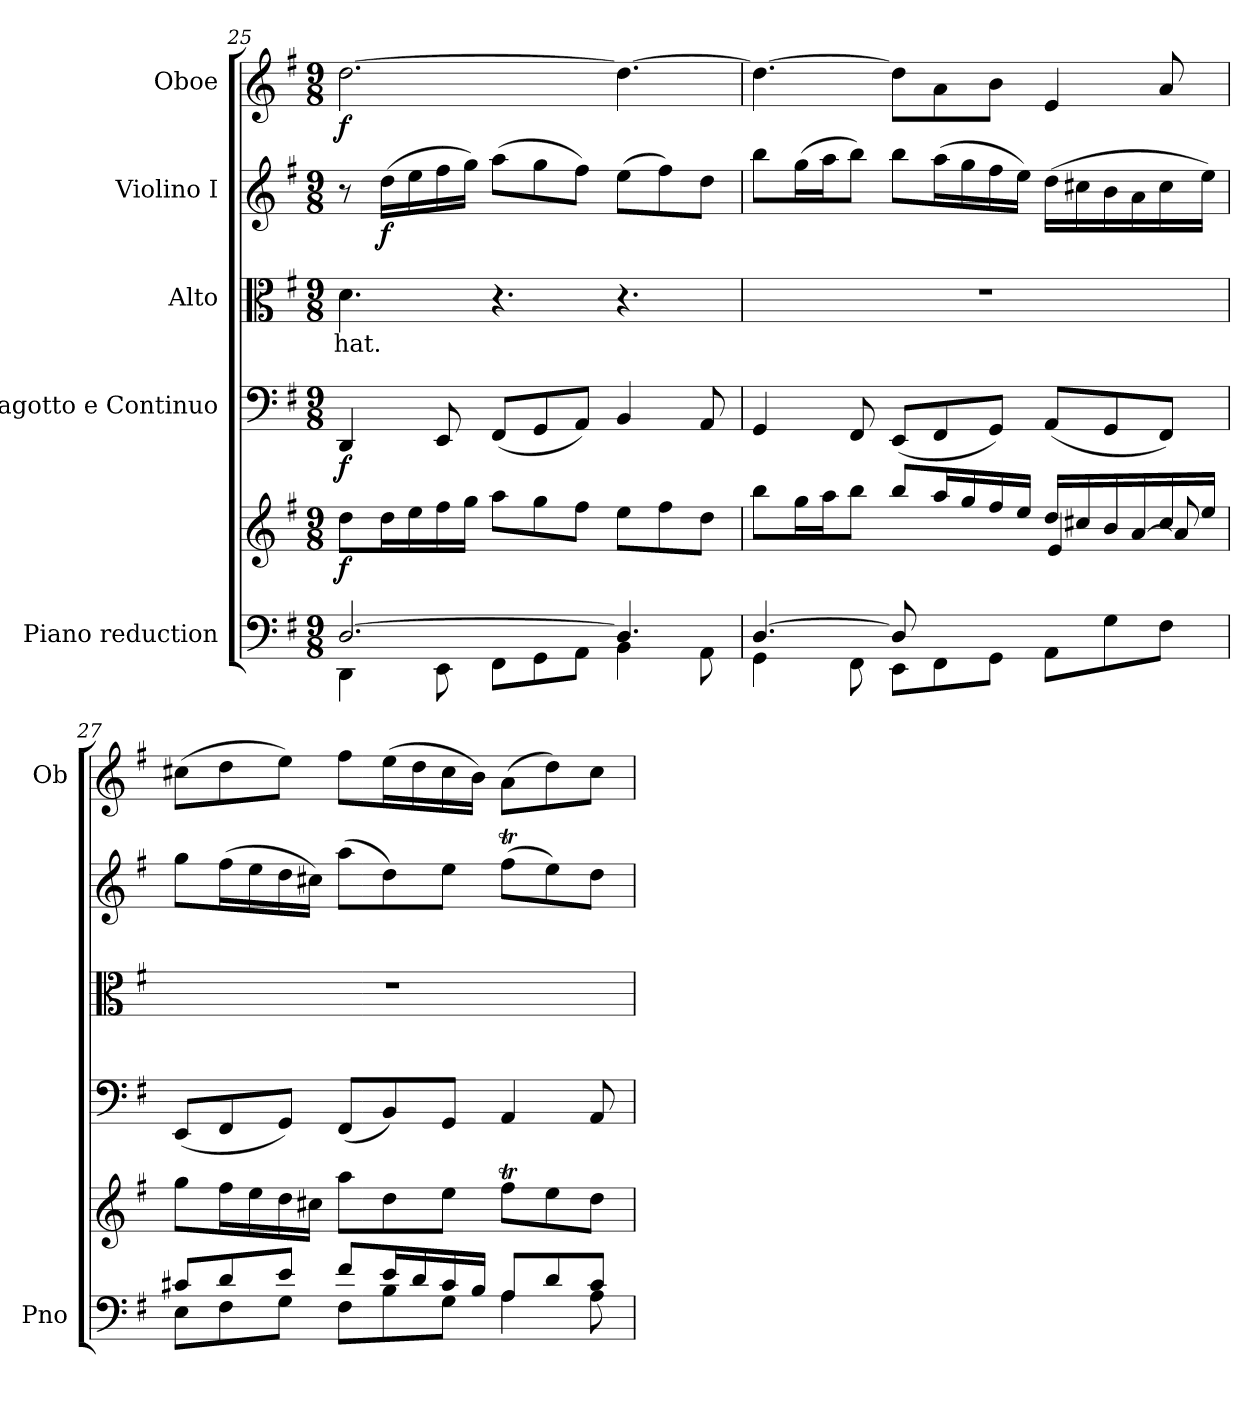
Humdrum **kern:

**kern	**kern	**dynam	**kern	**dynam	**kern	**text	**kern	**dynam	**kern	**dynam
*part5	*part5	*part5	*part4	*part4	*part3	*part3	*part2	*part2	*part1	*part1
*staff6	*staff5	*staff5/6	*staff4	*staff4	*staff3	*staff3	*staff2	*staff2	*staff1	*staff1
*I"Piano reduction	*	*	*I"Fagotto e Continuo	*	*I"Alto	*	*I"Violino I	*	*I"Oboe	*
*I'Pno	*	*	*	*	*	*	*	*	*I'Ob	*
*clefF4	*clefG2	*	*clefF4	*	*clefC3	*	*clefG2	*	*clefG2	*
*k[f#]	*k[f#]	*	*k[f#]	*	*k[f#]	*	*k[f#]	*	*k[f#]	*
*M9/8	*M9/8	*	*M9/8	*	*M9/8	*	*M9/8	*	*M9/8	*
=25	=25	=25	=25	=25	=25	=25	=25	=25	=25	=25
*^	*	*	*	*	*	*	*	*	*	*
!	!	!	!LO:DY:b	!	!LO:DY:b	!	!LO:LY:b	!	!	!	!LO:DY:b
[2.D/	4DD\	8dd\L	f	4DD/	f	4.d\	hat.	8r	.	[2.dd\	f
!	!	!	!	!	!	!	!	!	!LO:DY:b	!	!
.	.	16dd\L	.	.	.	.	.	(16dd\LL	f	.	.
.	.	16ee\	.	.	.	.	.	16ee\	.	.	.
.	8EE\	16ff#\	.	8EE/	.	.	.	16ff#\	.	.	.
.	.	16gg\JJ	.	.	.	.	.	16gg\JJ)	.	.	.
.	8FF#\L	8aa\L	.	(8FF#/L	.	4.r	.	(8aa\L	.	.	.
.	8GG\	8gg\	.	8GG/	.	.	.	8gg\	.	.	.
.	8AA\J	8ff#\J	.	8AA/J)	.	.	.	8ff#\J)	.	.	.
4.D/]	4BB\	8ee\L	.	4BB/	.	4.r	.	(8ee\L	.	4.dd\_	.
.	.	8ff#\	.	.	.	.	.	8ff#\)	.	.	.
.	8AA\	8dd\J	.	8AA/	.	.	.	8dd\J	.	.	.
!!LO:PB:g=z
=26	=26	=26	=26	=26	=26	=26	=26	=26	=26	=26	=26
*	*	*^	*	*	*	*	*	*	*	*	*
[4.D/	4GG\	8bb\L	2ryy	.	4GG/	.	8%9r	.	8bb\L	.	4.dd\_	.
.	.	16gg\L	.	.	.	.	.	.	(16gg\L	.	.	.
.	.	16aa\J	.	.	.	.	.	.	16aa\J	.	.	.
.	8FF#\	8bb\J	.	.	8FF#/	.	.	.	8bb\J)	.	.	.
8D/L]	8EE\L	8bb/L	.	.	(8EE/L	.	.	.	8bb\L	.	8dd\L]	.
2ryy	8FF#\	16aa/L	8a\	.	8FF#/	.	.	.	(16aa\L	.	8a\	.
.	.	16gg/	.	.	.	.	.	.	16gg\	.	.	.
.	8GG\J	16ff#/	8b\J	.	8GG/J)	.	.	.	16ff#\	.	8b\J	.
.	.	16ee/JJ	.	.	.	.	.	.	16ee\JJ)	.	.	.
.	8AA\L	16dd/LL	4e/	.	(8AA/L	.	.	.	(16dd\LL	.	4e/	.
.	.	16cc#X/	.	.	.	.	.	.	16cc#X\	.	.	.
.	8G\	16b/	.	.	8GG/	.	.	.	16b\	.	.	.
.	.	[<16a/	.	.	.	.	.	.	16a\	.	.	.
8ryy	8F#\J	16cc#/	8a/]	.	8FF#/J)	.	.	.	16cc#\	.	8a/	.
.	.	16ee/JJ	.	.	.	.	.	.	16ee\JJ)	.	.	.
*	*	*v	*v	*	*	*	*	*	*	*	*	*
=27	=27	=27	=27	=27	=27	=27	=27	=27	=27	=27	=27
8c#X/L	8E\L	8gg\L	.	(8EE/L	.	8%9r	.	8gg\L	.	(8cc#X\L	.
8d/	8F#\	16ff#\L	.	8FF#/	.	.	.	(16ff#\L	.	8dd\	.
.	.	16ee\	.	.	.	.	.	16ee\	.	.	.
8e/J	8G\J	16dd\	.	8GG/J)	.	.	.	16dd\	.	8ee\J)	.
.	.	16cc#X\JJ	.	.	.	.	.	16cc#X\JJ)	.	.	.
8f#/L	8F#\L	8aa\L	.	(8FF#/L	.	.	.	(8aa\L	.	8ff#\L	.
16e/L	8B\	8dd\	.	8BB/)	.	.	.	8dd\)	.	(16ee\L	.
16d/	.	.	.	.	.	.	.	.	.	16dd\	.
16c#/	8G\J	8ee\J	.	8GG/J	.	.	.	8ee\J	.	16cc#\	.
16B/JJ	.	.	.	.	.	.	.	.	.	16b\JJ)	.
8A/L	4A\	8ff#t\L	.	4AA/	.	.	.	(8ff#t\L	.	(8a\L	.
8d/	.	8ee\	.	.	.	.	.	8ee\)	.	8dd\)	.
8c#/J	8A\	8dd\J	.	8AA/	.	.	.	8dd\J	.	8cc#\J	.
*v	*v	*	*	*	*	*	*	*	*	*	*
=	=	=	=	=	=	=	=	=	=	=
*-	*-	*-	*-	*-	*-	*-	*-	*-	*-	*-
